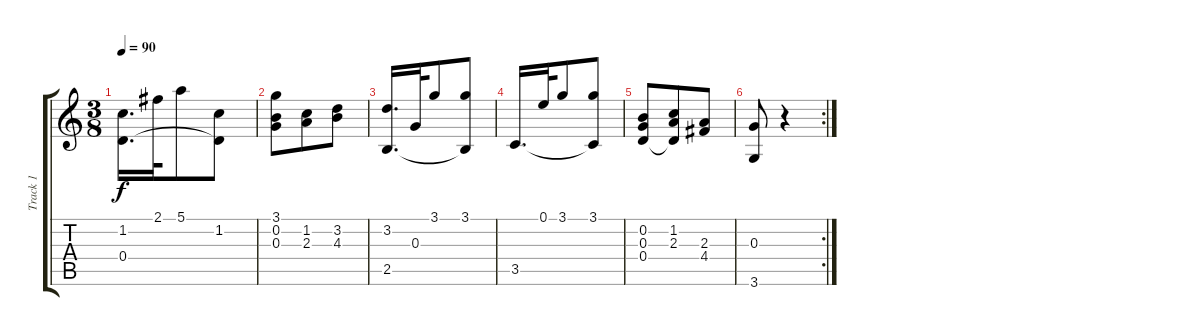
\track ("Track 1" "Track 1") {instrument acousticguitarnylon}
\staff {score tabs}
\tuning (E4 B3 G3 D3 A2 E2) {hide}
\ts (3 8)
\tempo 90
\clef g2
\ks c
(1.2 0.4).16{d dy f} 2.1.32 5.1.8 (1.2 0.4{t}).8 |
(3.1 0.2 0.3).8 (1.2 2.3).8 (3.2 4.3).8 |
(3.2 2.5).16{d} 0.3.32 3.1.8 (3.1 2.5{t}).8 |
3.5.16{d} 0.1.32 3.1.8 (3.1 3.5{t}).8 |
(0.2 0.3 0.4).8 (1.2 2.3 0.4{t}).8 (2.3 4.4).8 |
\rc 2
(0.3 3.6).8 r.4
